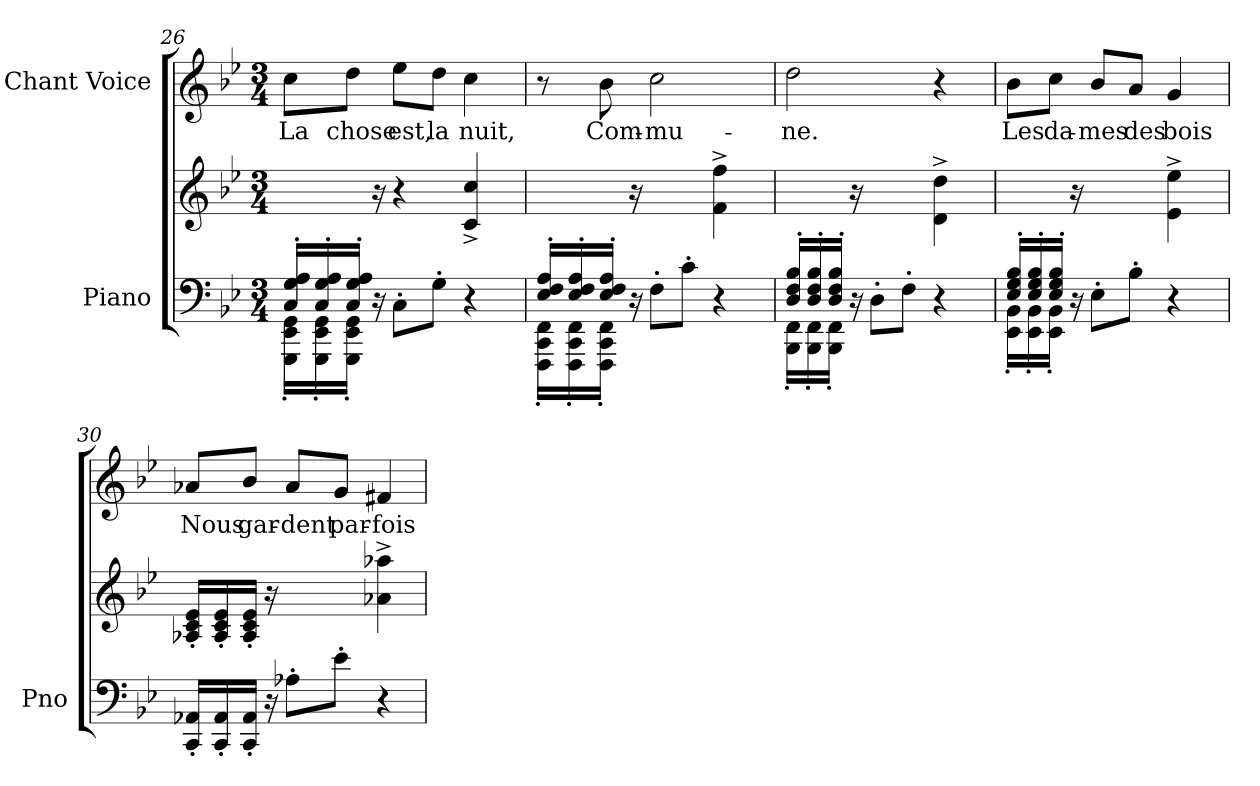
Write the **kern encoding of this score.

**kern	**kern	**kern	**text
*part2	*part2	*part1	*part1
*staff3	*staff2	*staff1	*staff1
*I"Piano	*	*I"Chant Voice	*
*I'Pno	*	*	*
*clefF4	*clefG2	*clefG2	*
*k[b-e-]	*k[b-e-]	*k[b-e-]	*
*M3/4	*M3/4	*M3/4	*
=26	=26	=26	=26
*^	*	*	*
16C/'> 16G/'> 16A/'>LL	16GGG\'< 16EE-\'< 16GG\'<LL	8.ryy	8cc\L	La
16C/'> 16G/'> 16A/'>	16GGG\'< 16EE-\'< 16GG\'<	.	.	.
16C/'> 16G/'> 16A/'>JJ	16GGG\'< 16EE-\'< 16GG\'<JJ	.	8dd\J	chose
2ryy	16r	16r	.	.
.	8C'\L	4r	8ee-\L	est,
.	8G'\J	.	8dd\J	la
.	4r	4c/^ 4cc/^	4cc\	nuit,
16ryy	.	.	.	.
=27	=27	=27	=27	=27
16E-/'> 16F/'> 16A/'>LL	16FFF\'< 16CC\'< 16FF\'<LL	8.ryy	8r	.
16E-/'> 16F/'> 16A/'>	16FFF\'< 16CC\'< 16FF\'<	.	.	.
16E-/'> 16F/'> 16A/'>JJ	16FFF\'< 16CC\'< 16FF\'<JJ	.	8b-\	Com-
2ryy	16r	16r	.	.
.	8F'\L	4ryy	2cc\	-mu-
.	8c'\J	.	.	.
.	4r	4f\^ 4ff\^	.	.
16ryy	.	.	.	.
=28	=28	=28	=28	=28
16D/'> 16F/'> 16B-/'>LL	16BBB-\'< 16FF\'<LL	8.ryy	2dd\	-ne.
16D/'> 16F/'> 16B-/'>	16BBB-\'< 16FF\'<	.	.	.
16D/'> 16F/'> 16B-/'>JJ	16BBB-\'< 16FF\'<JJ	.	.	.
2ryy	16r	16r	.	.
.	8D'\L	4ryy	.	.
.	8F'\J	.	.	.
.	4r	4d\^ 4dd\^	4r	.
16ryy	.	.	.	.
=29	=29	=29	=29	=29
16E-/'> 16G/'> 16B-/'>LL	16EE-\'< 16BB-\'<LL	8.ryy	8b-\L	Les
16E-/'> 16G/'> 16B-/'>	16EE-\'< 16BB-\'<	.	.	.
16E-/'> 16G/'> 16B-/'>JJ	16EE-\'< 16BB-\'<JJ	.	8cc\J	da-
2ryy	16r	16r	.	.
.	8E-'\L	4ryy	8b-/L	-mes
.	8B-'\J	.	8a/J	des
.	4r	4e-\^ 4ee-\^	4g/	bois
16ryy	.	.	.	.
*v	*v	*	*	*
=30	=30	=30	=30
16CC/' 16AA-X/'LL	16A-X/' 16c/' 16e-/'LL	8a-X/L	Nous
16CC/' 16AA-/'	16A-/' 16c/' 16e-/'	.	.
16CC/' 16AA-/'JJ	16A-/' 16c/' 16e-/'JJ	8b-/J	gar-
16r	16r	.	.
8A-X'\L	4ryy	8a-/L	-dent
8e-'\J	.	8g/J	par-
4r	4a-X\^ 4aa-X\^	4f#X/	-fois
=	=	=	=
*-	*-	*-	*-
